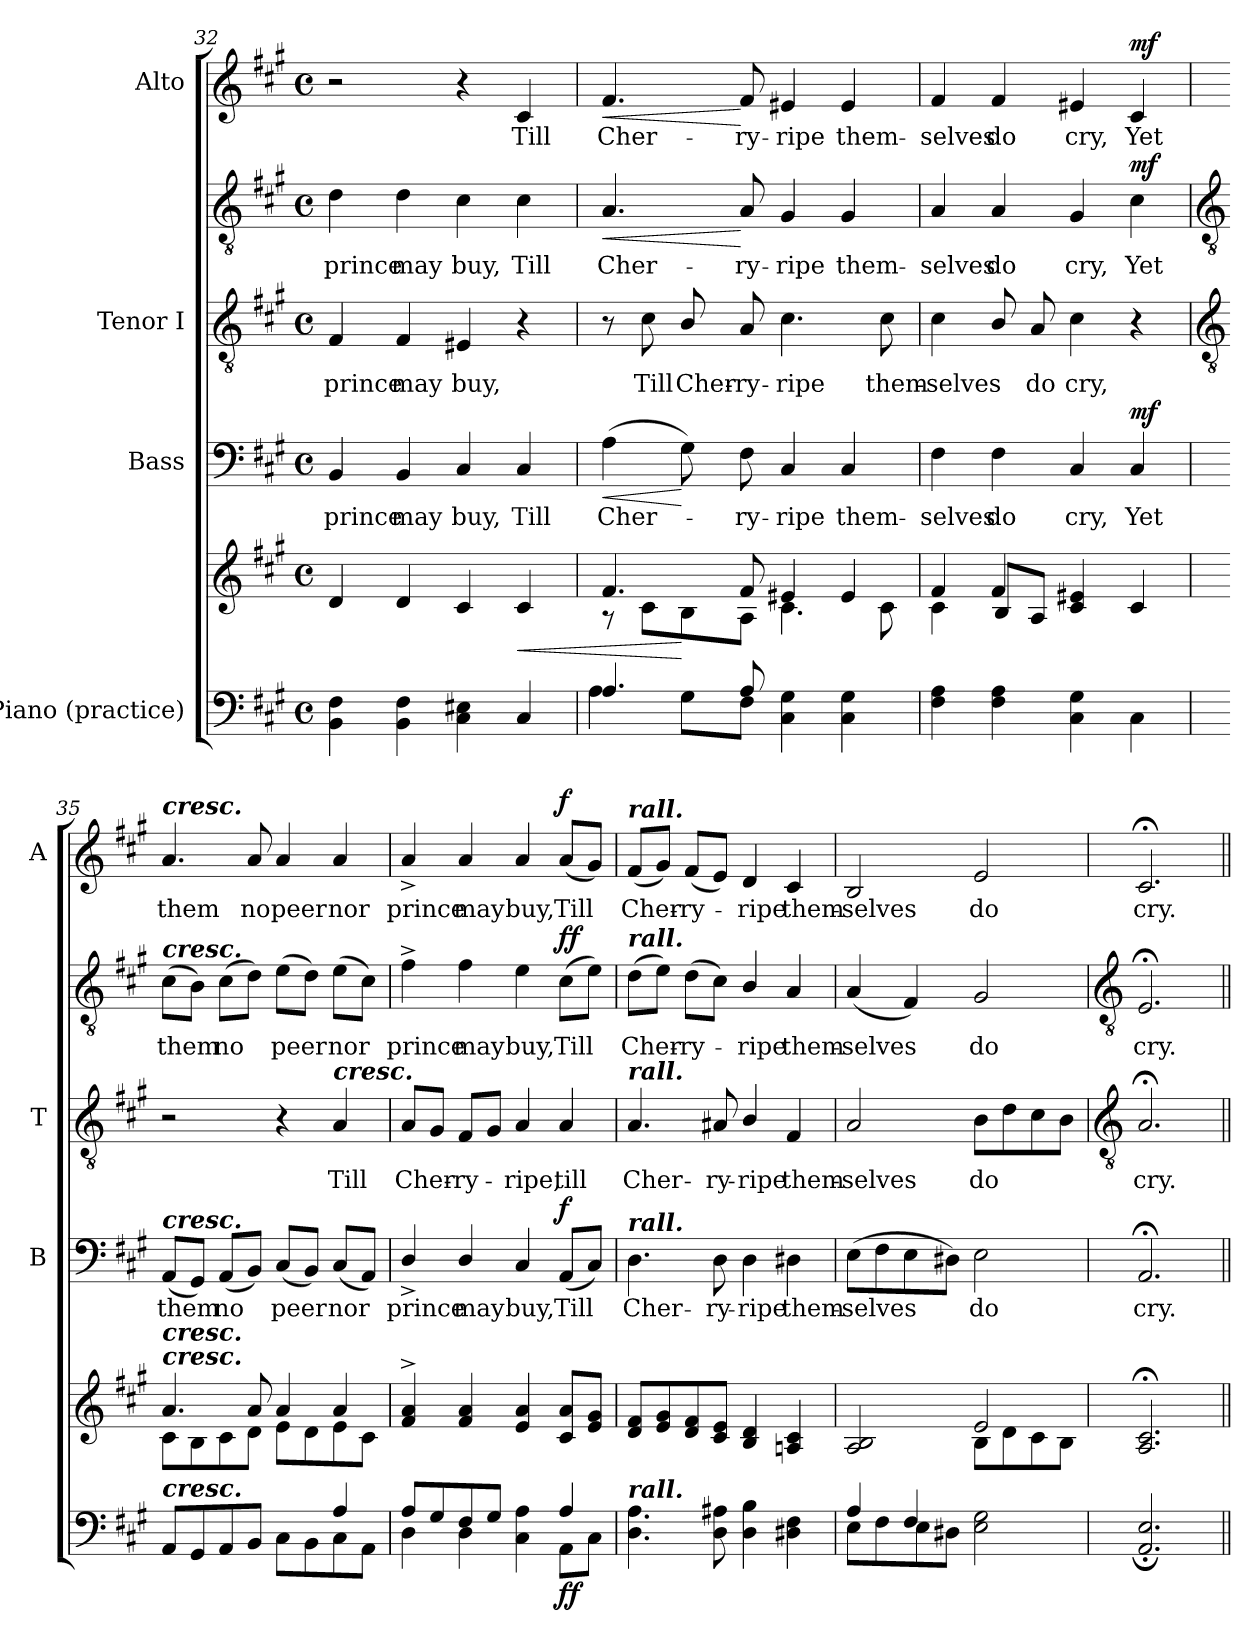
**kern	**kern	**dynam	**kern	**text	**dynam	**kern	**text	**kern	**text	**dynam	**kern	**text	**dynam
*part4	*part4	*part4	*part3	*part3	*part3	*part2	*part2	*part2	*part2	*part2	*part1	*part1	*part1
*staff6	*staff5	*staff5/6	*staff4	*staff4	*staff4	*staff3	*staff3	*staff2	*staff2	*staff2/3	*staff1	*staff1	*staff1
*I"Piano (practice)	*	*	*I"Bass	*	*	*I"Tenor I	*	*	*	*	*I"Alto	*	*
*	*	*	*I'B	*	*	*I'T	*	*	*	*	*I'A	*	*
*clefF4	*clefG2	*	*clefF4	*	*	*clefGv2	*	*clefGv2	*	*	*clefG2	*	*
*k[f#c#g#]	*k[f#c#g#]	*	*k[f#c#g#]	*	*	*k[f#c#g#]	*	*k[f#c#g#]	*	*	*k[f#c#g#]	*	*
*A:	*A:	*	*A:	*	*	*A:	*	*A:	*	*	*A:	*	*
*M4/4	*M4/4	*	*M4/4	*	*	*M4/4	*	*M4/4	*	*	*M4/4	*	*
*met(c)	*met(c)	*	*met(c)	*	*	*met(c)	*	*met(c)	*	*	*met(c)	*	*
=32	=32	=32	=32	=32	=32	=32	=32	=32	=32	=32	=32	=32	=32
*^	*^	*	*	*	*	*	*	*	*	*	*	*	*
!	!	!	!	!	!	!LO:LY:b	!	!	!LO:LY:b	!	!LO:LY:b	!	!	!	!
2.ryy	4BB 4F#	4d	2.ryy	.	4BB	prince	.	4F#	prince	4d	prince	.	2r	.	.
!	!	!	!	!	!	!LO:LY:b	!	!	!LO:LY:b	!	!LO:LY:b	!	!	!	!
.	4BB 4F#	4d	.	.	4BB	may	.	4F#	may	4d	may	.	.	.	.
!	!	!	!	!	!	!LO:LY:b	!	!	!LO:LY:b	!	!LO:LY:b	!	!	!	!
.	4C# 4E#X	4c#	.	.	4C#	buy,	.	4E#X	buy,	4c#	buy,	.	4r	.	.
!	!	!	!	!LO:HP:b	!	!LO:LY:b	!	!	!	!	!LO:LY:b	!	!	!LO:LY:b	!
4ryy	4C#	4c#	4ryy	<	4C#	Till	.	4r	.	4c#	Till	.	4c#	Till	.
=33	=33	=33	=33	=33	=33	=33	=33	=33	=33	=33	=33	=33	=33	=33	=33
!	!	!	!	!	!	!LO:LY:b	!LO:HP:b	!	!	!	!LO:LY:b	!LO:HP:b	!	!LO:LY:b	!LO:HP:b
4.A/	4A	4.f#	8r	.	(>4A	Cher-	<	8r	.	4.A	Cher-	<	4.f#	Cher-	<
!	!	!	!	!	!	!	!	!	!LO:LY:b	!	!	!	!	!	!
.	.	.	8c#\L	.	.	.	.	8c#	-Till	.	.	.	.	.	.
!	!	!	!	!	!	!	!	!	!LO:LY:b	!	!	!	!	!	!
.	8G#L	.	8B/	[	8G#)	.	[	8B/	Cher-	.	.	.	.	.	.
!	!	!	!	!	!	!LO:LY:b	!	!	!LO:LY:b	!	!LO:LY:b	!	!	!LO:LY:b	!
8A/	8F#J	8f#	8A\J	.	8F#	ry-	.	8A	-ry-	8A	-ry-	[	8f#	-ry-	[
!	!	!	!	!	!	!LO:LY:b	!	!	!LO:LY:b	!	!LO:LY:b	!	!	!LO:LY:b	!
2ryy	4C# 4G#	4e#X	4.c#\	.	4C#	-ripe	.	4.c#	-ripe	4G#	-ripe	.	4e#X	-ripe	.
!	!	!	!	!	!	!LO:LY:b	!	!	!	!	!LO:LY:b	!	!	!LO:LY:b	!
.	4C# 4G#	4e#	.	.	4C#	them-	.	.	.	4G#	them-	.	4e#	them-	.
!	!	!	!	!	!	!	!	!	!LO:LY:b	!	!	!	!	!	!
.	.	.	8c#\	.	.	.	.	8c#	them-	.	.	.	.	.	.
=34	=34	=34	=34	=34	=34	=34	=34	=34	=34	=34	=34	=34	=34	=34	=34
!	!	!	!	!	!	!LO:LY:b	!	!	!LO:LY:b	!	!LO:LY:b	!	!	!LO:LY:b	!
1ryy	4F# 4A	4f#	4c#\	.	4F#	-selves	.	4c#	selves	4A	-selves	.	4f#	-selves	.
!	!	!	!	!	!	!LO:LY:b	!	!	!	!	!LO:LY:b	!	!	!LO:LY:b	!
.	4F# 4A	4f#	8B/L	.	4F#	do	.	8B/	.	4A	do	.	4f#	do	.
!	!	!	!	!	!	!	!	!	!LO:LY:b	!	!	!	!	!	!
.	.	.	8A\J	.	.	.	.	8A	do	.	.	.	.	.	.
!	!	!	!	!	!	!LO:LY:b	!	!	!LO:LY:b	!	!LO:LY:b	!	!	!LO:LY:b	!
.	4C# 4G#	4c# 4e#X	2ryy	.	4C#	cry,	.	4c#	cry,	4G#	cry,	.	4e#X	cry,	.
!	!	!	!	!LO:DY:b=2	!	!LO:LY:b	!	!	!	!	!LO:LY:b	!	!	!LO:LY:b	!
!	!	!	!	!LO:DY:n=1:b	!	!	!LO:DY:b	!	!	!	!	!LO:DY:b	!	!	!LO:DY:b
.	4C#	4c#	.	mf mf	4C#	Yet	mf	4r	.	4c#	Yet	mf	4c#	Yet	mf
!!LO:LB:g=z
=35	=35	=35	=35	=35	=35	=35	=35	=35	=35	=35	=35	=35	=35	=35	=35
*	*	*	*	*	*	*	*	*clefGv2	*	*clefGv2	*	*	*	*	*
!	!	!	!	!	!	!	!	!	!	!	!	!	!LO:TX:a:Bi:t=cresc.	!	!
!	!	!	!	!	!	!	!	!	!	!LO:TX:a:Bi:t=cresc.	!	!	!	!	!
!	!	!	!	!	!LO:TX:a:Bi:t=cresc.	!	!	!	!	!	!	!	!	!	!
!	!	!LO:TX:a:Bi:t=cresc.	!	!	!	!	!	!	!	!	!	!	!	!	!
!	!	!LO:TX:a:Bi:t=cresc.	!	!	!	!	!	!	!	!	!	!	!	!	!
!LO:TX:a:Bi:t=cresc.	!	!	!	!	!	!	!	!	!	!	!	!	!	!	!
!	!	!	!	!	!	!LO:LY:b	!	!	!	!	!LO:LY:b	!	!	!LO:LY:b	!
2.ryy	8AAL	4.a	8c#\L	.	(<8AAL	them	.	2r	.	(>8c#L	them	.	4.a	them	.
.	8GG#	.	8B\	.	8GG#J)	.	.	.	.	8BJ)	.	.	.	.	.
!	!	!	!	!	!	!LO:LY:b	!	!	!	!	!LO:LY:b	!	!	!	!
.	8AA	.	8c#\	.	(<8AAL	no	.	.	.	(>8c#L	no	.	.	.	.
!	!	!	!	!	!	!	!	!	!	!	!	!	!	!LO:LY:b	!
.	8BBJ	8a	8d\J	.	8BBJ)	.	.	.	.	8dJ)	.	.	8a	no	.
!	!	!	!	!	!	!LO:LY:b	!	!	!	!	!LO:LY:b	!	!	!LO:LY:b	!
.	8C#\L	4a	8e\L	.	(<8C#L	peer	.	4r	.	(>8eL	peer	.	4a	peer	.
.	8BB\	.	8d\	.	8BBJ)	.	.	.	.	8dJ)	.	.	.	.	.
!	!	!	!	!	!	!	!	!LO:TX:a:Bi:t=cresc.	!	!	!	!	!	!	!
!	!	!	!	!	!	!LO:LY:b	!	!	!LO:LY:b	!	!LO:LY:b	!	!	!LO:LY:b	!
4A/	8C#\	4a	8e\	.	(<8C#L	nor	.	4A	Till	(>8eL	nor	.	4a	nor	.
.	8AA\J	.	8c#\J	.	8AAJ)	.	.	.	.	8c#J)	.	.	.	.	.
=36	=36	=36	=36	=36	=36	=36	=36	=36	=36	=36	=36	=36	=36	=36	=36
!	!	!	!	!	!	!LO:LY:b	!	!	!LO:LY:b	!	!LO:LY:b	!	!	!LO:LY:b	!
8A/L	4D\	4f#^ 4a^	1ryy	.	4D^/	prince	.	8AL	Cher-	4f#^	prince	.	4a^	prince	.
8G#/	.	.	.	.	.	.	.	8G#J	.	.	.	.	.	.	.
!	!	!	!	!	!	!LO:LY:b	!	!	!LO:LY:b	!	!LO:LY:b	!	!	!LO:LY:b	!
8F#/	4D\	4f# 4a	.	.	4D/	may	.	8F#L	ry-	4f#	may	.	4a	may	.
8G#/J	.	.	.	.	.	.	.	8G#J	.	.	.	.	.	.	.
!	!	!	!	!	!	!LO:LY:b	!	!	!LO:LY:b	!	!LO:LY:b	!	!	!LO:LY:b	!
4ryy	4C# 4A	4e 4a	.	.	4C#	buy,	.	4A	ripe,	4e	buy,	.	4a	buy,	.
!	!	!	!	!LO:DY:b=2	!	!LO:LY:b	!	!	!LO:LY:b	!	!LO:LY:b	!	!	!LO:LY:b	!
!	!	!	!	!LO:DY:n=1:b	!	!	!LO:DY:b	!	!	!	!	!LO:DY:b=2	!	!	!
!	!	!	!	!	!	!	!	!	!	!	!	!LO:DY:n=1:b	!	!	!LO:DY:b
4A/	8AA\L	8c# 8aL	.	f f	(<8AAL	Till	f	4A	till	(>8c#L	Till	f f	(<8aL	Till	f
.	8C#\J	8e 8g#J	.	.	8C#J)	.	.	.	.	8eJ)	.	.	8g#J)	.	.
=37	=37	=37	=37	=37	=37	=37	=37	=37	=37	=37	=37	=37	=37	=37	=37
!	!	!	!	!	!	!	!	!	!	!	!	!	!LO:TX:a:Bi:t=rall.	!	!
!	!	!	!	!	!	!	!	!	!	!LO:TX:a:Bi:t=rall.	!	!	!	!	!
!	!	!	!	!	!	!	!	!LO:TX:a:Bi:t=rall.	!	!	!	!	!	!	!
!	!	!	!	!	!LO:TX:a:Bi:t=rall.	!	!	!	!	!	!	!	!	!	!
!LO:TX:a:Bi:t=rall.	!	!	!	!	!	!	!	!	!	!	!	!	!	!	!
!	!	!	!	!	!	!LO:LY:b	!	!	!LO:LY:b	!	!LO:LY:b	!	!	!LO:LY:b	!
1ryy	4.D 4.A	8d 8f#L	1ryy	.	4.D	Cher-	.	4.A	-Cher-	(>8dL	Cher-	.	(<8f#L	Cher-	.
.	.	8e 8g#	.	.	.	.	.	.	.	8eJ)	.	.	8g#J)	.	.
!	!	!	!	!	!	!	!	!	!	!	!LO:LY:b	!	!	!LO:LY:b	!
.	.	8d 8f#	.	.	.	.	.	.	.	(>8dL	ry-	.	(<8f#L	ry-	.
!	!	!	!	!	!	!LO:LY:b	!	!	!LO:LY:b	!	!	!	!	!	!
.	8D 8A#X	8c# 8eJ	.	.	8D	-ry-	.	8A#X	-ry-	8c#J)	.	.	8eJ)	.	.
!	!	!	!	!	!	!LO:LY:b	!	!	!LO:LY:b	!	!LO:LY:b	!	!	!LO:LY:b	!
.	4D 4B	4B 4d	.	.	4D	-ripe	.	4B/	-ripe	4B/	ripe	.	4d	ripe	.
!	!	!	!	!	!	!LO:LY:b	!	!	!LO:LY:b	!	!LO:LY:b	!	!	!LO:LY:b	!
.	4D#X 4F#	4An 4c#	.	.	4D#X	them-	.	4F#	them-	4A	them-	.	4c#	them-	.
=38	=38	=38	=38	=38	=38	=38	=38	=38	=38	=38	=38	=38	=38	=38	=38
!	!	!	!	!	!	!LO:LY:b	!	!	!LO:LY:b	!	!LO:LY:b	!	!	!LO:LY:b	!
4A/	8EL	2A 2B	2ryy	.	(>8EL	-selves	.	2A	selves	(<4A	-selves	.	2B	-selves	.
.	8F#	.	.	.	8F#	.	.	.	.	.	.	.	.	.	.
4F#/	8E	.	.	.	8E	.	.	.	.	4F#)	.	.	.	.	.
.	8D#XJ	.	.	.	8D#XJ)	.	.	.	.	.	.	.	.	.	.
!	!	!	!	!	!	!LO:LY:b	!	!	!LO:LY:b	!	!LO:LY:b	!	!	!LO:LY:b	!
2ryy	2E 2G#	2e	8B\L	.	2E	do	.	8BL	do	2G#	do	.	2e	do	.
.	.	.	8d\	.	.	.	.	8d	.	.	.	.	.	.	.
.	.	.	8c#\	.	.	.	.	8c#	.	.	.	.	.	.	.
.	.	.	8B\J	.	.	.	.	8BJ	.	.	.	.	.	.	.
!!LO:LB:g=z
=39	=39	=39	=39	=39	=39	=39	=39	=39	=39	=39	=39	=39	=39	=39	=39
*	*	*	*	*	*	*	*	*clefGv2	*	*clefGv2	*	*	*	*	*
!	!	!	!	!	!	!LO:LY:b	!	!	!LO:LY:b	!	!LO:LY:b	!	!	!LO:LY:b	!
2.ryy	2.AA; 2.E;	2.A;< 2.c#;<	2.ryy	.	2.AA;<	cry.	.	2.A;<	cry.	2.E;<	cry.	.	2.c#;<	cry.	.
*v	*v	*	*	*	*	*	*	*	*	*	*	*	*	*	*
*	*v	*v	*	*	*	*	*	*	*	*	*	*	*	*
=||	=||	=||	=||	=||	=||	=||	=||	=||	=||	=||	=||	=||	=||
*-	*-	*-	*-	*-	*-	*-	*-	*-	*-	*-	*-	*-	*-
